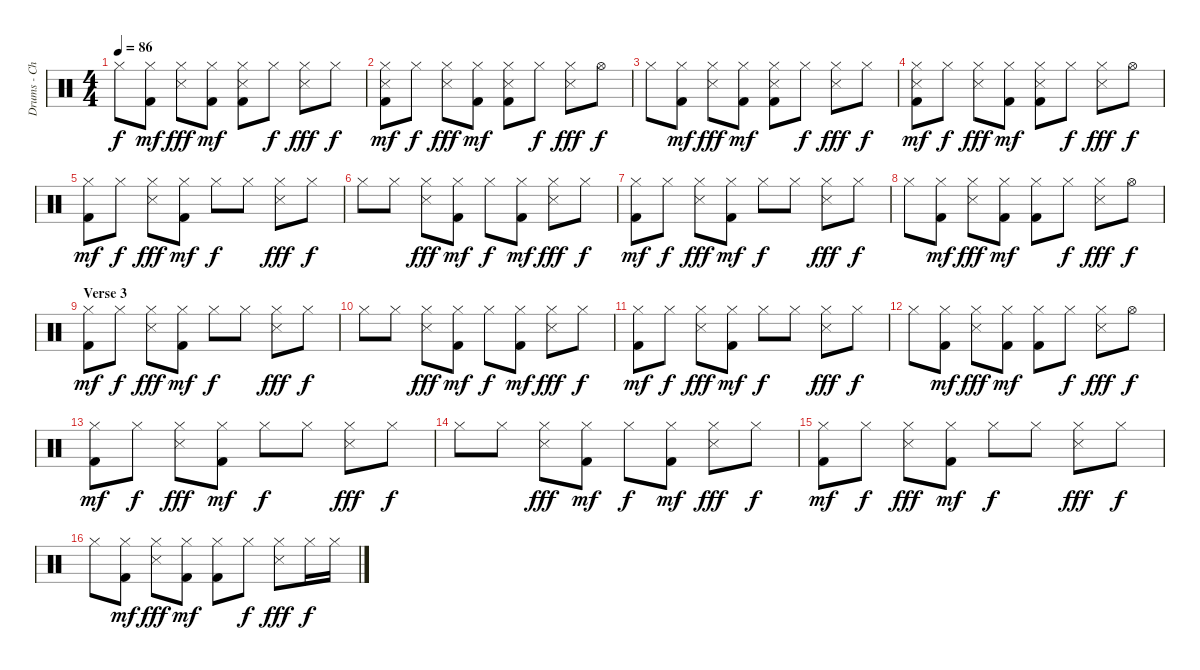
\track ("Drums - Chad" "Drums - Ch") {instrument percussion}
\staff {score}
\articulation defaults
\ts (4 4)
\tempo 86
\clef neutral
\ks c "Hi-Hat (closed)".8{dy f}
("Hi-Hat (closed)" "Kick (hit) 2").8{dy mf} ("Hi-Hat (closed)" "Snare (side stick) 3").8{dy fff} ("Hi-Hat (closed)" "Kick (hit) 2").8{dy mf} ("Hi-Hat (closed)" "Snare (side stick) 3" "Kick (hit) 2").8 "Hi-Hat (closed)".8{dy f} ("Hi-Hat (closed)" "Snare (side stick) 3").8{dy fff} "Hi-Hat (closed)".8{dy f} |
("Hi-Hat (closed)" "Snare (side stick) 3" "Kick (hit) 2").8{dy mf} "Hi-Hat (closed)".8{dy f} ("Hi-Hat (closed)" "Snare (side stick) 3").8{dy fff} ("Hi-Hat (closed)" "Kick (hit) 2").8{dy mf} ("Hi-Hat (closed)" "Snare (side stick) 3" "Kick (hit) 2").8 "Hi-Hat (closed)".8{dy f} ("Hi-Hat (closed)" "Snare (side stick) 3").8{dy fff} "Hi-Hat (open)".8{dy f} |
"Hi-Hat (closed)".8 ("Hi-Hat (closed)" "Kick (hit) 2").8{dy mf} ("Hi-Hat (closed)" "Snare (side stick) 3").8{dy fff} ("Hi-Hat (closed)" "Kick (hit) 2").8{dy mf} ("Hi-Hat (closed)" "Snare (side stick) 3" "Kick (hit) 2").8 "Hi-Hat (closed)".8{dy f} ("Hi-Hat (closed)" "Snare (side stick) 3").8{dy fff} "Hi-Hat (closed)".8{dy f} |
("Hi-Hat (closed)" "Snare (side stick) 3" "Kick (hit) 2").8{dy mf} "Hi-Hat (closed)".8{dy f} ("Hi-Hat (closed)" "Snare (side stick) 3").8{dy fff} ("Hi-Hat (closed)" "Kick (hit) 2").8{dy mf} ("Hi-Hat (closed)" "Snare (side stick) 3" "Kick (hit) 2").8 "Hi-Hat (closed)".8{dy f} ("Hi-Hat (closed)" "Snare (side stick) 3").8{dy fff} "Hi-Hat (open)".8{dy f} |
("Hi-Hat (closed)" "Kick (hit) 2").8{dy mf} "Hi-Hat (closed)".8{dy f} ("Hi-Hat (closed)" "Snare (side stick) 3").8{dy fff} ("Hi-Hat (closed)" "Kick (hit) 2").8{dy mf} "Hi-Hat (closed)".8{dy f} "Hi-Hat (closed)".8 ("Hi-Hat (closed)" "Snare (side stick) 3").8{dy fff} "Hi-Hat (closed)".8{dy f} |
"Hi-Hat (closed)".8 "Hi-Hat (closed)".8 ("Hi-Hat (closed)" "Snare (side stick) 3").8{dy fff} ("Hi-Hat (closed)" "Kick (hit) 2").8{dy mf} "Hi-Hat (closed)".8{dy f} ("Hi-Hat (closed)" "Kick (hit) 2").8{dy mf} ("Hi-Hat (closed)" "Snare (side stick) 3").8{dy fff} "Hi-Hat (closed)".8{dy f} |
("Hi-Hat (closed)" "Kick (hit) 2").8{dy mf} "Hi-Hat (closed)".8{dy f} ("Hi-Hat (closed)" "Snare (side stick) 3").8{dy fff} ("Hi-Hat (closed)" "Kick (hit) 2").8{dy mf} "Hi-Hat (closed)".8{dy f} "Hi-Hat (closed)".8 ("Hi-Hat (closed)" "Snare (side stick) 3").8{dy fff} "Hi-Hat (closed)".8{dy f} |
"Hi-Hat (closed)".8 ("Hi-Hat (closed)" "Kick (hit) 2").8{dy mf} ("Hi-Hat (closed)" "Snare (side stick) 3").8{dy fff} ("Hi-Hat (closed)" "Kick (hit) 2").8{dy mf} ("Hi-Hat (closed)" "Kick (hit) 2").8 "Hi-Hat (closed)".8{dy f} ("Hi-Hat (closed)" "Snare (side stick) 3").8{dy fff} "Hi-Hat (open)".8{dy f} |
\section ("" "Verse 3")
("Hi-Hat (closed)" "Kick (hit) 2").8{dy mf} "Hi-Hat (closed)".8{dy f} ("Hi-Hat (closed)" "Snare (side stick) 3").8{dy fff} ("Hi-Hat (closed)" "Kick (hit) 2").8{dy mf} "Hi-Hat (closed)".8{dy f} "Hi-Hat (closed)".8 ("Hi-Hat (closed)" "Snare (side stick) 3").8{dy fff} "Hi-Hat (closed)".8{dy f} |
"Hi-Hat (closed)".8 "Hi-Hat (closed)".8 ("Hi-Hat (closed)" "Snare (side stick) 3").8{dy fff} ("Hi-Hat (closed)" "Kick (hit) 2").8{dy mf} "Hi-Hat (closed)".8{dy f} ("Hi-Hat (closed)" "Kick (hit) 2").8{dy mf} ("Hi-Hat (closed)" "Snare (side stick) 3").8{dy fff} "Hi-Hat (closed)".8{dy f} |
("Hi-Hat (closed)" "Kick (hit) 2").8{dy mf} "Hi-Hat (closed)".8{dy f} ("Hi-Hat (closed)" "Snare (side stick) 3").8{dy fff} ("Hi-Hat (closed)" "Kick (hit) 2").8{dy mf} "Hi-Hat (closed)".8{dy f} "Hi-Hat (closed)".8 ("Hi-Hat (closed)" "Snare (side stick) 3").8{dy fff} "Hi-Hat (closed)".8{dy f} |
"Hi-Hat (closed)".8 ("Hi-Hat (closed)" "Kick (hit) 2").8{dy mf} ("Hi-Hat (closed)" "Snare (side stick) 3").8{dy fff} ("Hi-Hat (closed)" "Kick (hit) 2").8{dy mf} ("Hi-Hat (closed)" "Kick (hit) 2").8 "Hi-Hat (closed)".8{dy f} ("Hi-Hat (closed)" "Snare (side stick) 3").8{dy fff} "Hi-Hat (open)".8{dy f} |
("Hi-Hat (closed)" "Kick (hit) 2").8{dy mf} "Hi-Hat (closed)".8{dy f} ("Hi-Hat (closed)" "Snare (side stick) 3").8{dy fff} ("Hi-Hat (closed)" "Kick (hit) 2").8{dy mf} "Hi-Hat (closed)".8{dy f} "Hi-Hat (closed)".8 ("Hi-Hat (closed)" "Snare (side stick) 3").8{dy fff} "Hi-Hat (closed)".8{dy f} |
"Hi-Hat (closed)".8 "Hi-Hat (closed)".8 ("Hi-Hat (closed)" "Snare (side stick) 3").8{dy fff} ("Hi-Hat (closed)" "Kick (hit) 2").8{dy mf} "Hi-Hat (closed)".8{dy f} ("Hi-Hat (closed)" "Kick (hit) 2").8{dy mf} ("Hi-Hat (closed)" "Snare (side stick) 3").8{dy fff} "Hi-Hat (closed)".8{dy f} |
("Hi-Hat (closed)" "Kick (hit) 2").8{dy mf} "Hi-Hat (closed)".8{dy f} ("Hi-Hat (closed)" "Snare (side stick) 3").8{dy fff} ("Hi-Hat (closed)" "Kick (hit) 2").8{dy mf} "Hi-Hat (closed)".8{dy f} "Hi-Hat (closed)".8 ("Hi-Hat (closed)" "Snare (side stick) 3").8{dy fff} "Hi-Hat (closed)".8{dy f} |
"Hi-Hat (closed)".8 ("Hi-Hat (closed)" "Kick (hit) 2").8{dy mf} ("Hi-Hat (closed)" "Snare (side stick) 3").8{dy fff} ("Hi-Hat (closed)" "Kick (hit) 2").8{dy mf} ("Hi-Hat (closed)" "Kick (hit) 2").8 "Hi-Hat (closed)".8{dy f} ("Hi-Hat (closed)" "Snare (side stick) 3").8{dy fff} "Hi-Hat (closed)".16{dy f} "Hi-Hat (closed)".16
